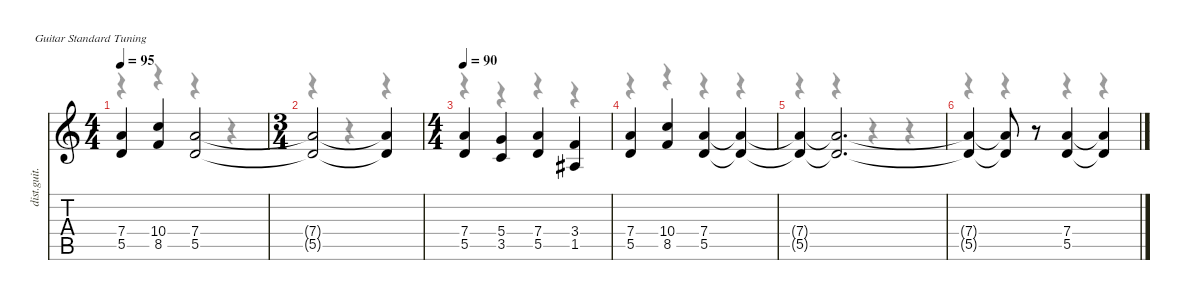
\defaultSystemsLayout 4
\hideDynamics
\bracketExtendMode nobrackets
\track ("James Hetfield ( Rhythm )" "dist.guit.") {instrument distortionguitar}
\staff {score tabs}
\tuning (E4 B3 G3 D3 A2 E2)
\voice
\ts (4 4)
\tempo 95
\clef g2
\ks c
(7.4 5.5).4{dy f} (10.4 8.5).4 (7.4 5.5).2 |
\ts (3 4)
\beaming (8 2 2 2 2)
(7.4{t} 5.5{t}).2 (7.4{t} 5.5{t}).4 |
\ts (4 4)
\beaming (8 2 2 2 2)
\tempo 90
(7.4 5.5).4 (5.4 3.5).4 (7.4 5.5).4 (3.4 1.5{acc #}).4 |
(7.4 5.5).4 (10.4 8.5).4 (7.4 5.5).4 (7.4{t} 5.5{t}).4 |
(7.4{t} 5.5{t}).4 (7.4{t} 5.5{t}).2{d} |
(7.4{t} 5.5{t}).4 (7.4{t} 5.5{t}).8 r.8 (7.4 5.5).4 (7.4{t} 5.5{t}).4
\voice
\clef g2
\ottava regular
\simile none
\ks c
r.4{dy mf} r.4 r.4 r.4 |
r.4 r.4 r.4 |
r.4 r.4 r.4 r.4 |
r.4 r.4 r.4 r.4 |
r.4 r.4 r.4 r.4 |
r.4 r.4 r.4 r.4
